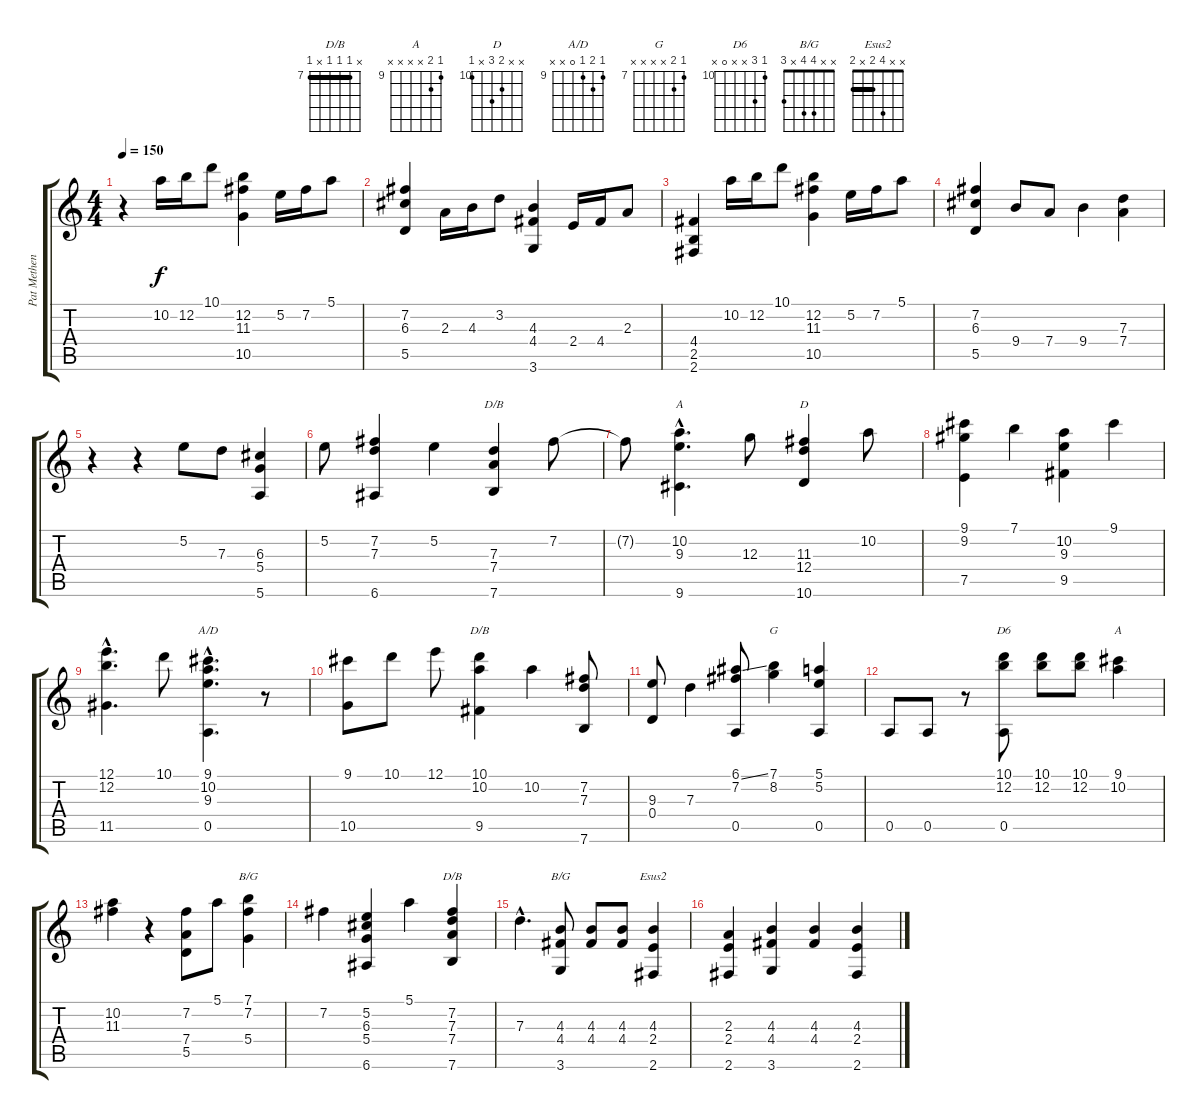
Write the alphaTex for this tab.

\track ("Pat Metheny" "Pat Methen") {instrument electricguitarjazz}
\staff {score tabs}
\tuning (E4 B3 G3 D3 A2 E2) {hide}
\chord ("D/B" x x 7 7 x 7) {firstfret 7 barre 7}
\chord ("A" x 10 9 x x 9) {firstfret 9 barre 9}
\chord ("D" x x 11 12 x 10) {firstfret 10 barre 10}
\chord ("A/D" 9 10 9 0 x x) {firstfret 9}
\chord ("D/B" 10 10 x x x 7) {firstfret 7 barre 7}
\chord ("G" 7 8 x x x x) {firstfret 7}
\chord ("D6" 10 12 x x 0 x) {firstfret 10}
\chord ("A" 9 10 x x x x) {firstfret 9}
\chord ("B/G" 7 7 x 5 x x) {firstfret 5 barre 5}
\chord ("D/B" x 7 7 7 x 7) {firstfret 7 barre 7}
\chord ("B/G" x x 4 4 x 3)
\chord ("Esus2" x x 4 2 x 2) {barre 2}
\ts (4 4)
\tempo 150
\clef g2
\ks c
r.4{dy f} 10.2.16 12.2.16 10.1.8 (12.2 11.3 10.5).4 5.2.16 7.2.16 5.1.8 |
(7.2 6.3 5.5).4 2.3.16 4.3.16 3.2.8 (4.3 4.4 3.6).4 2.4.16 4.4.16 2.3.8 |
(4.4 2.5 2.6).4 10.2.16 12.2.16 10.1.8 (12.2 11.3 10.5).4 5.2.16 7.2.16 5.1.8 |
(7.2 6.3 5.5).4 9.4.8 7.4.8 9.4.4 (7.3 7.4).4 |
r.4 r.4 5.2.8 7.3.8 (6.3 5.4 5.6).4 |
5.2.8 (7.2 7.3 6.6).4 5.2.4 (7.3 7.4 7.6).4{ch "D/B"} 7.2.8 |
7.2{t}.8 (10.2{hac} 9.3{hac} 9.6{hac}).4{d ch "A"} 12.3.8 (11.3 12.4 10.6).4{ch "D"} 10.2.8 |
(9.1 9.2 7.5).4 7.1.4 (10.2 9.3 9.5).4 9.1.4 |
(12.1{hac} 12.2{hac} 11.5{hac}).4{d} 10.1.8 (9.1{hac} 10.2{hac} 9.3{hac} 0.5{hac}).4{d ch "A/D"} r.8 |
(9.1 10.5).8 10.1.8 12.1.8 (10.1 10.2 9.5).4{ch "D/B"} 10.2.4 (7.2 7.3 7.6).8 |
(9.3 0.4).8 7.3.4 (6.1{ss} 7.2 0.5).8 (7.1 8.2).4{ch "G"} (5.1 5.2 0.5).4 |
0.5.8 0.5.8 r.8 (10.1 12.2 0.5).8{ch "D6"} (10.1 12.2).8 (10.1 12.2).8 (9.1 10.2).4{ch "A"} |
(10.2 11.3).4 r.4 (7.2 7.4 5.5).8 5.1.8 (7.1 7.2 5.4).4{ch "B/G"} |
7.2.4 (5.2 6.3 5.4 6.6).4 5.1.4 (7.2 7.3 7.4 7.6).4{ch "D/B"} |
7.3{hac}.4{d} (4.3 4.4 3.6).8{ch "B/G"} (4.3 4.4).8 (4.3 4.4).8 (4.3 2.4 2.6).4{ch "Esus2"} |
(2.3 2.4 2.6).4 (4.3 4.4 3.6).4 (4.3 4.4).4 (4.3 2.4 2.6).4
